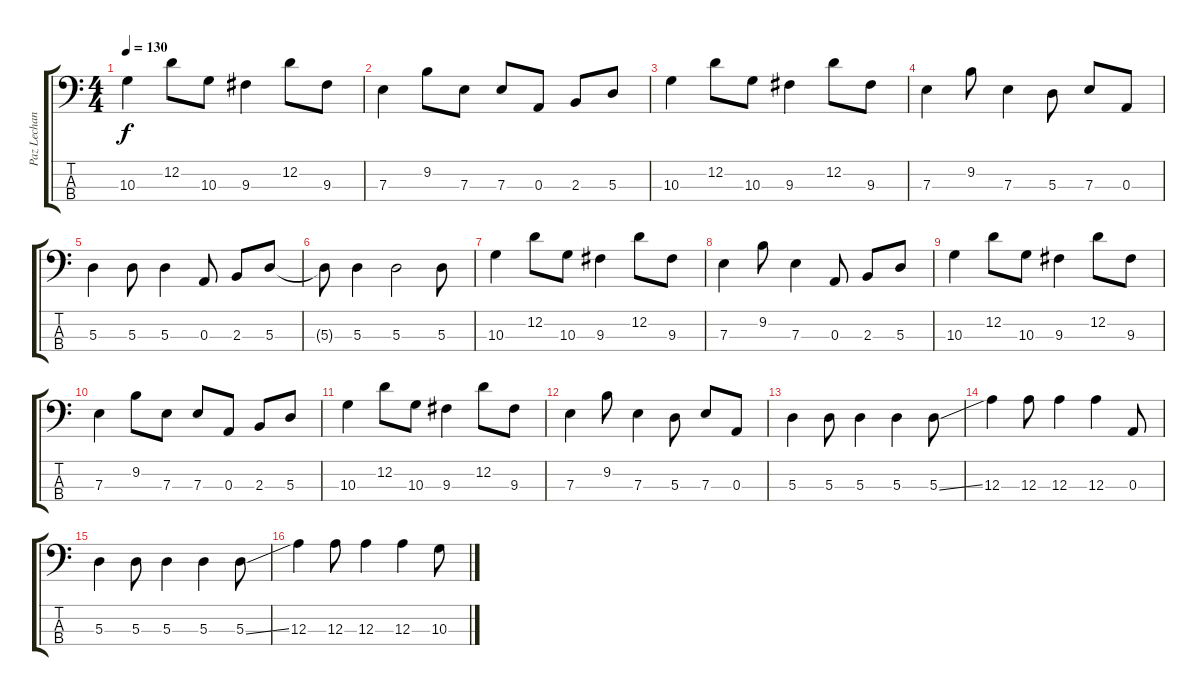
\track ("Paz Lechantin" "Paz Lechan") {instrument electricbassfinger}
\staff {score tabs}
\tuning (G2 D2 A1 E1) {hide}
\ts (4 4)
\tempo 130
\clef f4
\ks c
10.3.4{dy f} 12.2.8 10.3.8 9.3.4 12.2.8 9.3.8 |
7.3.4 9.2.8 7.3.8 7.3.8 0.3.8 2.3.8 5.3.8 |
10.3.4 12.2.8 10.3.8 9.3.4 12.2.8 9.3.8 |
7.3.4 9.2.8 7.3.4 5.3.8 7.3.8 0.3.8 |
5.3.4 5.3.8 5.3.4 0.3.8 2.3.8 5.3.8 |
5.3{t}.8 5.3.4 5.3.2 5.3.8 |
10.3.4 12.2.8 10.3.8 9.3.4 12.2.8 9.3.8 |
7.3.4 9.2.8 7.3.4 0.3.8 2.3.8 5.3.8 |
10.3.4 12.2.8 10.3.8 9.3.4 12.2.8 9.3.8 |
7.3.4 9.2.8 7.3.8 7.3.8 0.3.8 2.3.8 5.3.8 |
10.3.4 12.2.8 10.3.8 9.3.4 12.2.8 9.3.8 |
7.3.4 9.2.8 7.3.4 5.3.8 7.3.8 0.3.8 |
5.3.4 5.3.8 5.3.4 5.3.4 5.3{ss}.8 |
12.3.4 12.3.8 12.3.4 12.3.4 0.3.8 |
5.3.4 5.3.8 5.3.4 5.3.4 5.3{ss}.8 |
12.3.4 12.3.8 12.3.4 12.3.4 10.3.8
